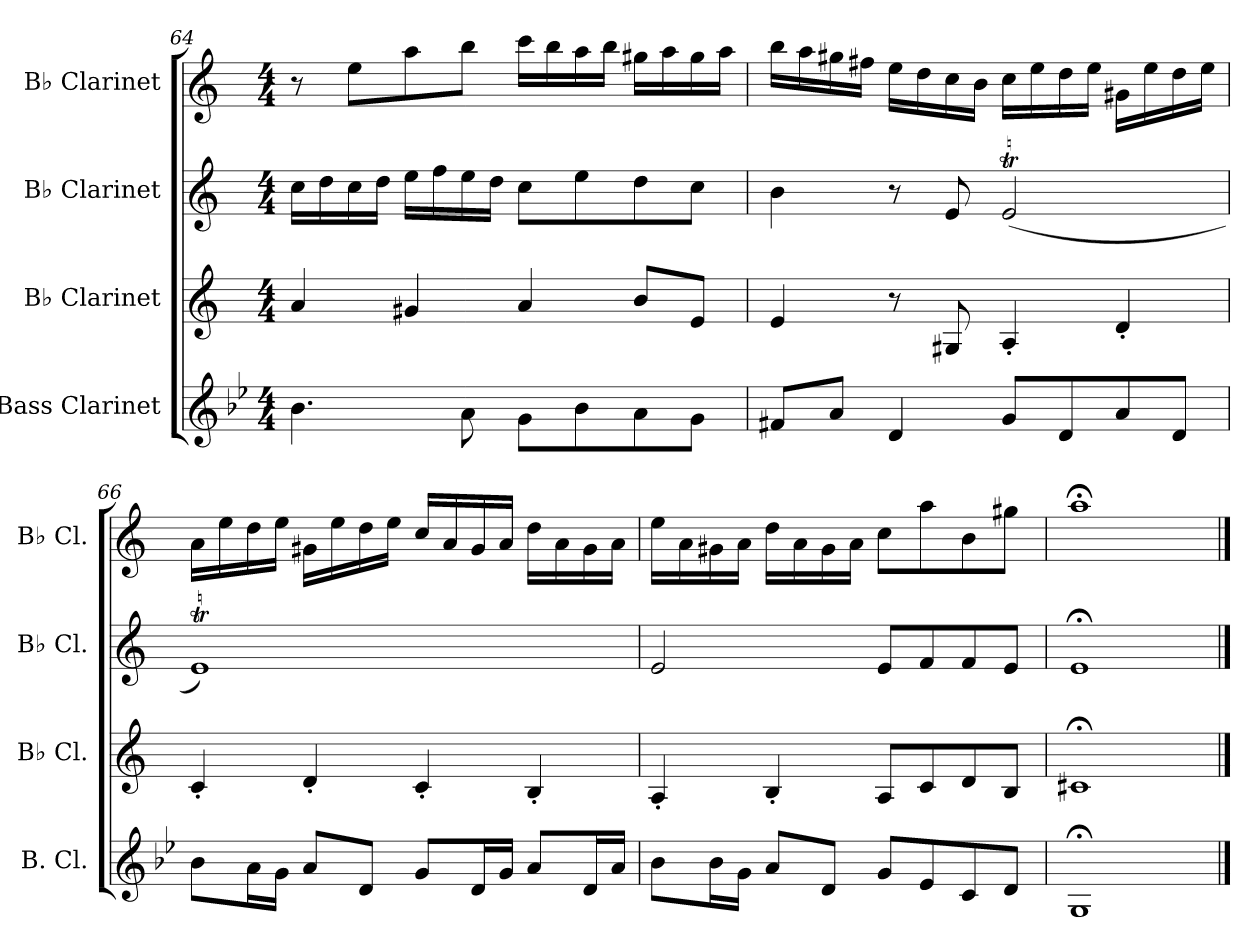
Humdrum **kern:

**kern	**kern	**kern	**kern
*part4	*part3	*part2	*part1
*staff4	*staff3	*staff2	*staff1
*I"Bass Clarinet	*I"B♭ Clarinet	*I"B♭ Clarinet	*I"B♭ Clarinet
*I'B. Cl.	*I'B♭ Cl.	*I'B♭ Cl.	*I'B♭ Cl.
!!LO:LB:g=z
*clefG2	*clefG2	*clefG2	*clefG2
*ITrd8c14	*ITrd1c2	*ITrd1c2	*ITrd1c2
*k[b-e-]	*k[b-e-]	*k[b-e-]	*k[b-e-]
*M4/4	*M4/4	*M4/4	*M4/4
=64	=64	=64	=64
4.B-\	4g/	16b-\LL	8r
.	.	16cc\	.
.	.	16b-\	8dd\L
.	.	16cc\JJ	.
.	4f#X/	16dd\LL	8gg\
.	.	16ee-\	.
8A\	.	16dd\	8aa\J
.	.	16cc\JJ	.
8G\L	4g/	8b-\L	16bb-\LL
.	.	.	16aa\
8B-\	.	8dd\	16gg\
.	.	.	16aa\JJ
8A\	8a/L	8cc\	16ff#X\LL
.	.	.	16gg\
8G\J	8d/J	8b-\J	16ff#\
.	.	.	16gg\JJ
=65	=65	=65	=65
8F#X/L	4d/	4a\	16aa\LL
.	.	.	16gg\
8A/J	.	.	16ff#X\
.	.	.	16een\JJ
4D/	8r	8r	16dd\LL
.	.	.	16cc\
.	8F#X/	8d/	16b-\
.	.	.	16a\JJ
8G/L	4G'/	(2dT/	16b-\LL
.	.	.	16dd\
8D/	.	.	16cc\
.	.	.	16dd\JJ
8A/	4c'/	.	16f#X\LL
.	.	.	16dd\
8D/J	.	.	16cc\
.	.	.	16dd\JJ
=66	=66	=66	=66
8B-\L	4B-'/	1dT)	16g\LL
.	.	.	16dd\
16A\L	.	.	16cc\
16G\JJ	.	.	16dd\JJ
8A/L	4c'/	.	16f#X\LL
.	.	.	16dd\
8D/J	.	.	16cc\
.	.	.	16dd\JJ
8G/L	4B-'/	.	16b-/LL
.	.	.	16g/
16D/L	.	.	16f#/
16G/JJ	.	.	16g/JJ
8A/L	4A'/	.	16cc\LL
.	.	.	16g\
16D/L	.	.	16f#\
16A/JJ	.	.	16g\JJ
!!LO:LB:g=z
=67	=67	=67	=67
8B-\L	4G'/	2d/	16dd\LL
.	.	.	16g\
16B-\L	.	.	16f#X\
16G\JJ	.	.	16g\JJ
8A/L	4A'/	.	16cc\LL
.	.	.	16g\
8D/J	.	.	16f#\
.	.	.	16g\JJ
8G/L	8G/L	8d/L	8b-\L
8E-/	8B-/	8e-/	8gg\
8C/	8c/	8e-/	8a\
8D/J	8A/J	8d/J	8ff#X\J
=68	=68	=68	=68
1GG;<	1Bn;<	1d;<	1gg;<
==	==	==	==
*-	*-	*-	*-
